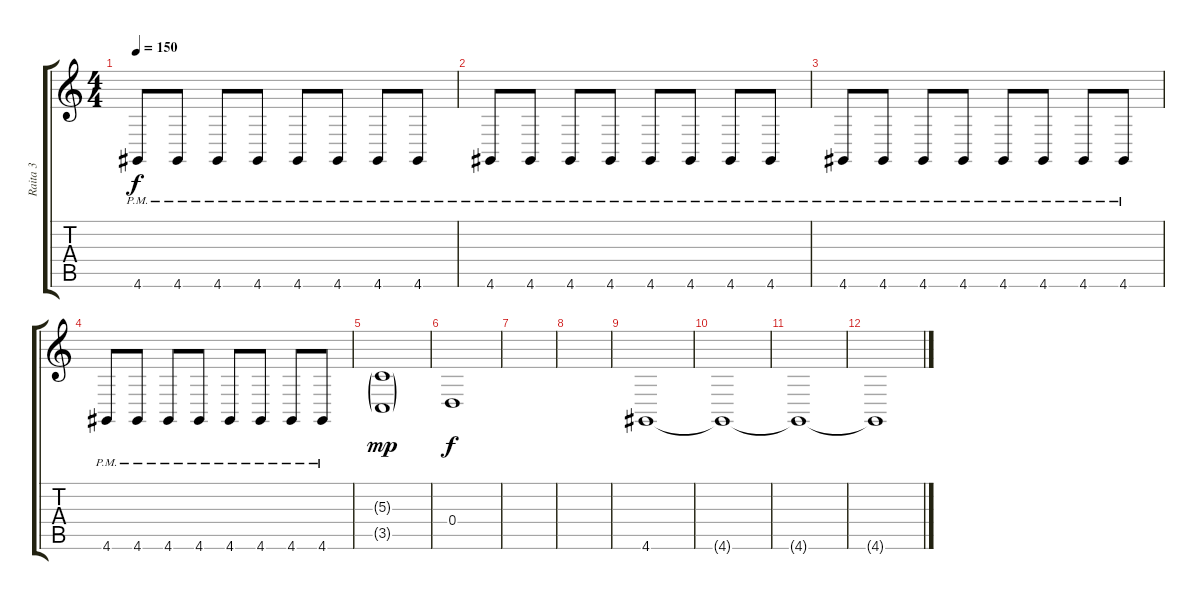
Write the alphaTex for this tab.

\track ("Raita 3" "Raita 3") {instrument lead1square}
\staff {score tabs}
\tuning (E4 B3 G3 D3 A2 E2) {hide}
\ts (4 4)
\tempo 150
\clef g2
\ks c
4.6{pm}.8{dy f} 4.6{pm}.8 4.6{pm}.8 4.6{pm}.8 4.6{pm}.8 4.6{pm}.8 4.6{pm}.8 4.6{pm}.8 |
4.6{pm}.8 4.6{pm}.8 4.6{pm}.8 4.6{pm}.8 4.6{pm}.8 4.6{pm}.8 4.6{pm}.8 4.6{pm}.8 |
4.6{pm}.8 4.6{pm}.8 4.6{pm}.8 4.6{pm}.8 4.6{pm}.8 4.6{pm}.8 4.6{pm}.8 4.6{pm}.8 |
4.6{pm}.8 4.6{pm}.8 4.6{pm}.8 4.6{pm}.8 4.6{pm}.8 4.6{pm}.8 4.6{pm}.8 4.6{pm}.8 |
(5.3{g} 3.5{g}).1{dy mp} |
0.4.1{dy f} |
|
|
4.6.1 |
4.6{t}.1 |
4.6{t}.1 |
4.6{t}.1
